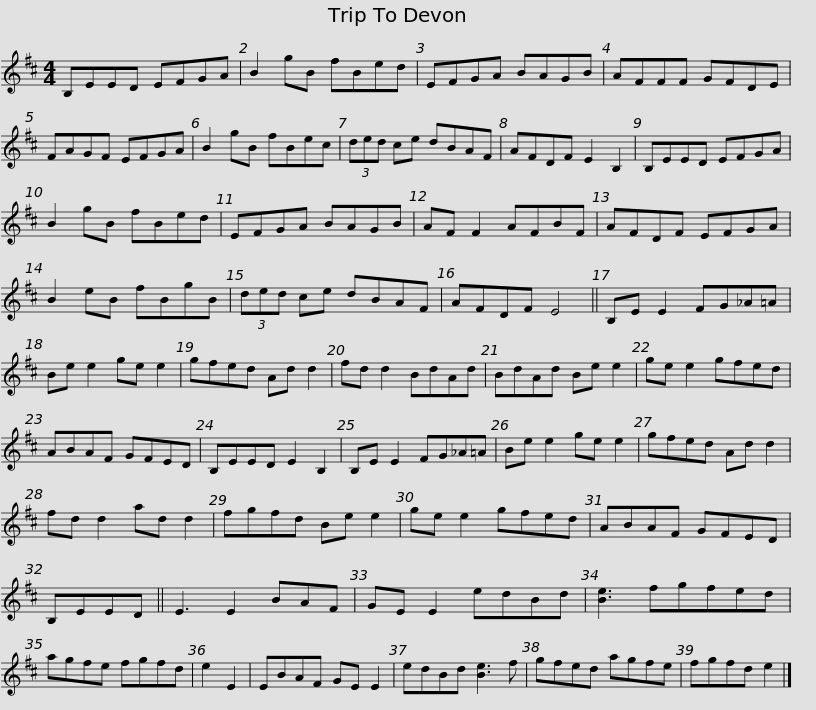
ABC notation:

X:1
L:1/8
M:4/4
I:linebreak $
K:D
V:1 treble
V:1
 B,EED EFGA | B2 gB fBed | EFGA BAGB | AFFF GFDE | FAGF EFGA |$ %5
 B2 gB fBec | (3ded ce dBAF | AFDF E2 B,2 | B,EED EFGA | B2 gB fBed | %10
 EFGA BAGB |$ AF F2 AFBF | AFDF EFGA | B2 eB fBgB | (3ded ce dBAF | %15
 AFDF E4 || B,E E2 FG_A=A |$ Be e2 ge e2 | gfed Ad d2 | fd d2 BdAd | %20
 BdAd Be e2 | ge e2 gfed | ABAF GFED |$ B,EED E2 B,2 | B,E E2 FG_A=A | %25
 Be e2 ge e2 | gfed Ad d2 | fd d2 ad d2 | fgfd Be e2 |$ ge e2 gfed | %30
 ABAF GFED | B,EED || E3 E2 BAF | GE E2 edBd | [Be]3 fgfed |$ %35
 agfe fgfd | e2 E2 | EBAF GE E2 | edBd [Be]3 f | gfed agfe | %40
 fgfd e2 |] %41
